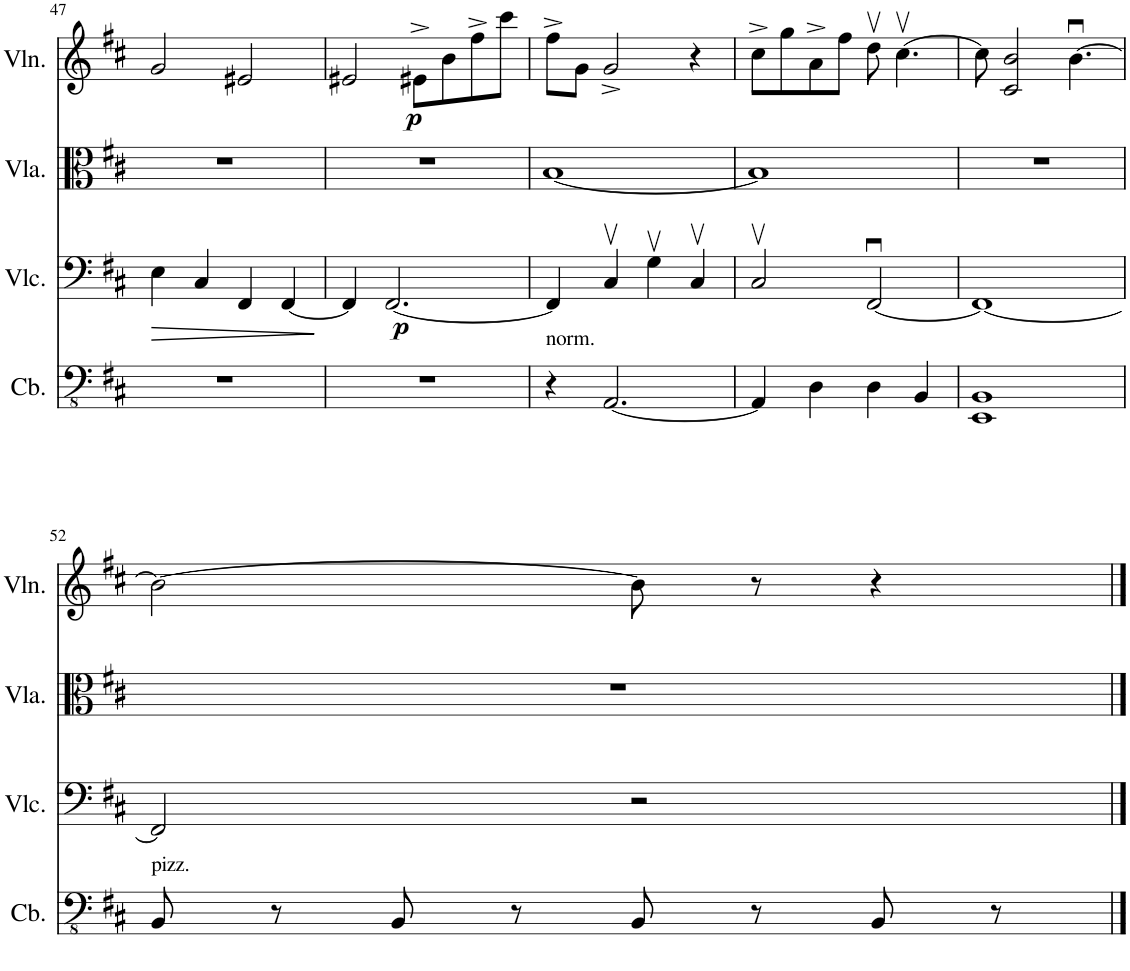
**kern	**kern	**dynam	**kern	**kern	**dynam
*part4	*part3	*part3	*part2	*part1	*part1
*staff4	*staff3	*staff3	*staff2	*staff1	*staff1
*I"Contrabass	*I"Violoncello	*	*I"Viola	*I"Violin	*
*I'Cb.	*I'Vlc.	*	*I'Vla.	*I'Vln.	*
!!LO:PB:g=z
*clefFv4	*clefF4	*	*clefC3	*clefG2	*
*Trd7c12	*	*	*	*	*
*k[f#c#]	*k[f#c#]	*	*k[f#c#]	*k[f#c#]	*
*M4/4	*M4/4	*	*M4/4	*M4/4	*
=47	=47	=47	=47	=47	=47
!	!	!LO:HP:b	!	!	!
1r	4E\	>	1r	2g/	.
.	4C#/	.	.	.	.
.	4FF#/	.	.	2e#X/	.
.	[4FF#/	.	.	.	.
.	.	]	.	.	.
=48	=48	=48	=48	=48	=48
1r	4FF#/]	.	1r	2e#X/	.
!	!	!LO:DY:b	!	!	!
.	[2.FF#/	p	.	.	.
!	!	!	!	!	!LO:DY:b
.	.	.	.	8e#X^\L	p
.	.	.	.	8b\	.
.	.	.	.	8ff#^\	.
.	.	.	.	8ccc#\J	.
=49	=49	=49	=49	=49	=49
!LO:TX:a:t=norm.	!	!	!	!	!
4r	4FF#/]	.	[1B	8ff#^\L	.
.	.	.	.	8g\J	.
[2.AAA/	4C#v/	.	.	2g^/	.
.	4Gv\	.	.	.	.
.	4C#v/	.	.	4r	.
=50	=50	=50	=50	=50	=50
4AAA/]	2C#v/	.	1B]	8cc#^\L	.
.	.	.	.	8gg\	.
4DD\	.	.	.	8a^\	.
.	.	.	.	8ff#\J	.
4DD\	[2FF#u/	.	.	8ddv\	.
.	.	.	.	[4.cc#v\	.
4BBB/	.	.	.	.	.
=51	=51	=51	=51	=51	=51
1EEE 1BBB	1FF#_	.	1r	8cc#\]	.
.	.	.	.	2c#/ 2b/	.
.	.	.	.	[4.bu\	.
!!LO:LB:g=z
=52	=52	=52	=52	=52	=52
!LO:TX:a:t=pizz.	!	!	!	!	!
8BBB/	2FF#/]	.	1r	2b\_	.
8r	.	.	.	.	.
8BBB/	.	.	.	.	.
8r	.	.	.	.	.
8BBB/	2r	.	.	8b\]	.
8r	.	.	.	8r	.
8BBB/	.	.	.	4r	.
8r	.	.	.	.	.
==	==	==	==	==	==
*-	*-	*-	*-	*-	*-
